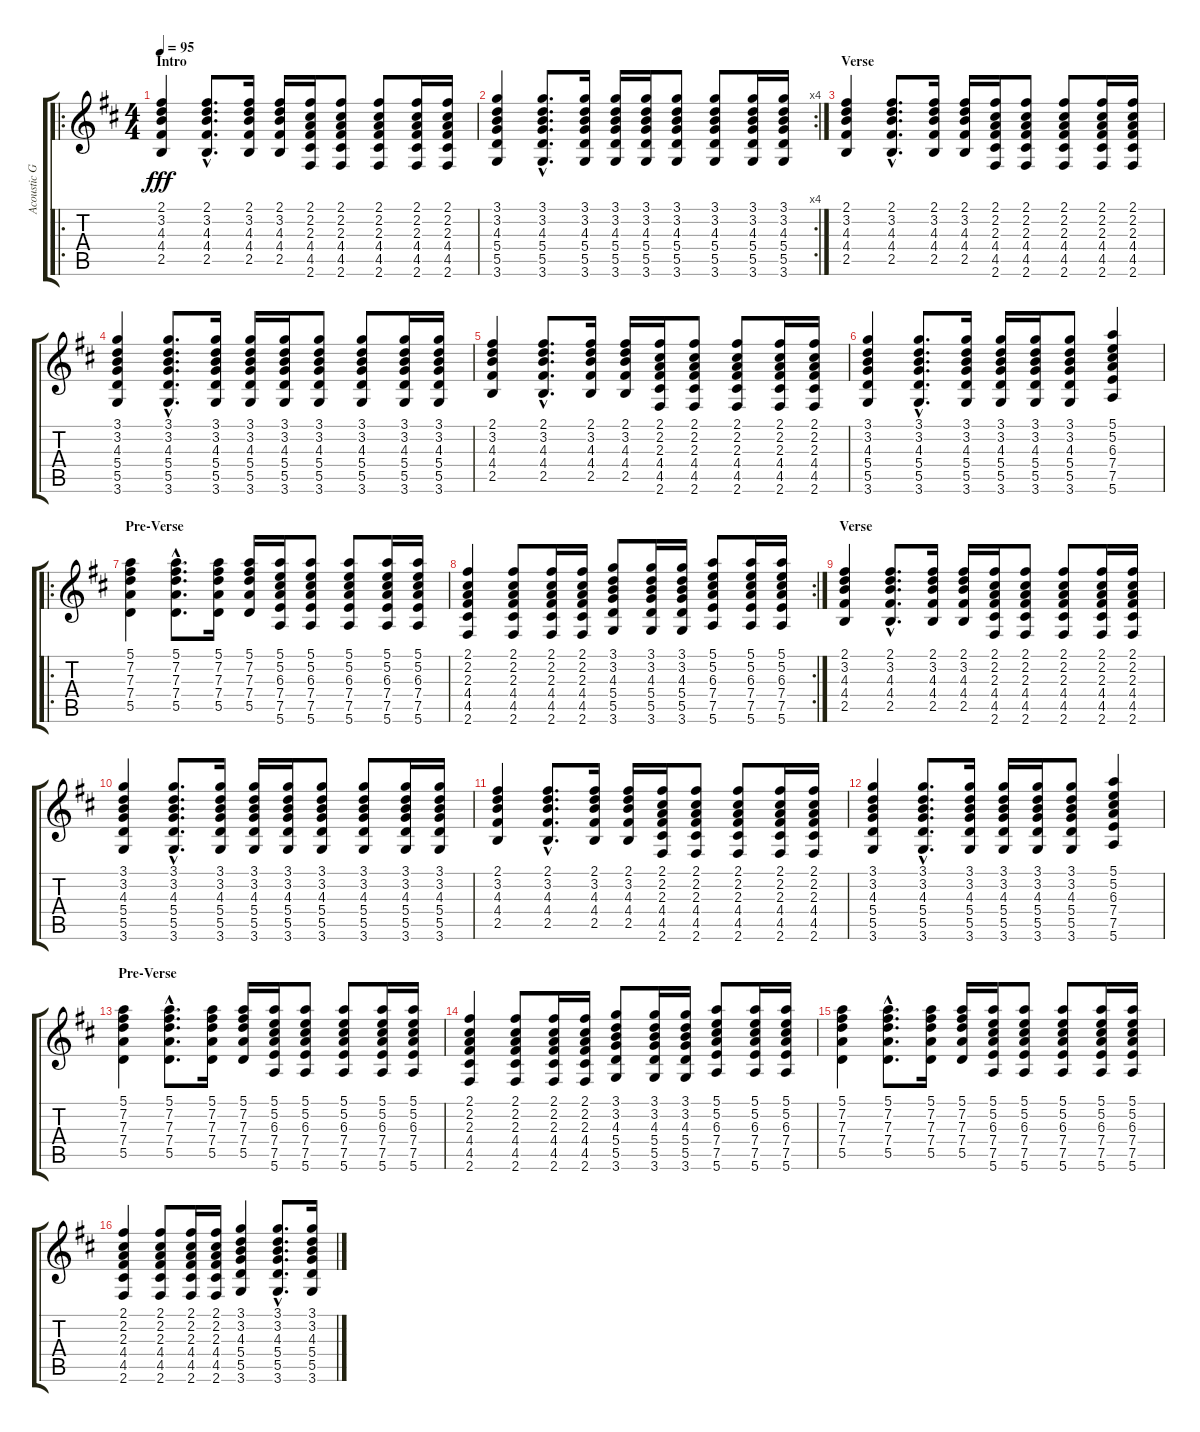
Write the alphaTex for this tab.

\track ("Acoustic Guitar" "Acoustic G") {instrument acousticguitarsteel}
\staff {score tabs}
\tuning (E4 B3 G3 D3 A2 E2) {hide}
\ro
\ts (4 4)
\section ("" "Intro")
\tempo 95
\clef g2
\ks d
(2.1 3.2 4.3 4.4 2.5).4{dy fff instrument acousticguitarsteel} (2.1{hac} 3.2{hac} 4.3{hac} 4.4{hac} 2.5{hac}).8{d} (2.1 3.2 4.3 4.4 2.5).16 (2.1 3.2 4.3 4.4 2.5).16 (2.1 2.2 2.3 4.4 4.5 2.6).16 (2.1 2.2 2.3 4.4 4.5 2.6).8 (2.1 2.2 2.3 4.4 4.5 2.6).8 (2.1 2.2 2.3 4.4 4.5 2.6).16 (2.1 2.2 2.3 4.4 4.5 2.6).16 |
\rc 4
(3.1 3.2 4.3 5.4 5.5 3.6).4 (3.1{hac} 3.2{hac} 4.3{hac} 5.4{hac} 5.5{hac} 3.6{hac}).8{d} (3.1 3.2 4.3 5.4 5.5 3.6).16 (3.1 3.2 4.3 5.4 5.5 3.6).16 (3.1 3.2 4.3 5.4 5.5 3.6).16 (3.1 3.2 4.3 5.4 5.5 3.6).8 (3.1 3.2 4.3 5.4 5.5 3.6).8 (3.1 3.2 4.3 5.4 5.5 3.6).16 (3.1 3.2 4.3 5.4 5.5 3.6).16 |
\section ("" "Verse")
(2.1 3.2 4.3 4.4 2.5).4 (2.1{hac} 3.2{hac} 4.3{hac} 4.4{hac} 2.5{hac}).8{d} (2.1 3.2 4.3 4.4 2.5).16 (2.1 3.2 4.3 4.4 2.5).16 (2.1 2.2 2.3 4.4 4.5 2.6).16 (2.1 2.2 2.3 4.4 4.5 2.6).8 (2.1 2.2 2.3 4.4 4.5 2.6).8 (2.1 2.2 2.3 4.4 4.5 2.6).16 (2.1 2.2 2.3 4.4 4.5 2.6).16 |
(3.1 3.2 4.3 5.4 5.5 3.6).4 (3.1{hac} 3.2{hac} 4.3{hac} 5.4{hac} 5.5{hac} 3.6{hac}).8{d} (3.1 3.2 4.3 5.4 5.5 3.6).16 (3.1 3.2 4.3 5.4 5.5 3.6).16 (3.1 3.2 4.3 5.4 5.5 3.6).16 (3.1 3.2 4.3 5.4 5.5 3.6).8 (3.1 3.2 4.3 5.4 5.5 3.6).8 (3.1 3.2 4.3 5.4 5.5 3.6).16 (3.1 3.2 4.3 5.4 5.5 3.6).16 |
(2.1 3.2 4.3 4.4 2.5).4 (2.1{hac} 3.2{hac} 4.3{hac} 4.4{hac} 2.5{hac}).8{d} (2.1 3.2 4.3 4.4 2.5).16 (2.1 3.2 4.3 4.4 2.5).16 (2.1 2.2 2.3 4.4 4.5 2.6).16 (2.1 2.2 2.3 4.4 4.5 2.6).8 (2.1 2.2 2.3 4.4 4.5 2.6).8 (2.1 2.2 2.3 4.4 4.5 2.6).16 (2.1 2.2 2.3 4.4 4.5 2.6).16 |
(3.1 3.2 4.3 5.4 5.5 3.6).4 (3.1{hac} 3.2{hac} 4.3{hac} 5.4{hac} 5.5{hac} 3.6{hac}).8{d} (3.1 3.2 4.3 5.4 5.5 3.6).16 (3.1 3.2 4.3 5.4 5.5 3.6).16 (3.1 3.2 4.3 5.4 5.5 3.6).16 (3.1 3.2 4.3 5.4 5.5 3.6).8 (5.1 5.2 6.3 7.4 7.5 5.6).4 |
\ro
\section ("" "Pre-Verse")
(5.1 7.2 7.3 7.4 5.5).4 (5.1{hac} 7.2{hac} 7.3{hac} 7.4{hac} 5.5{hac}).8{d} (5.1 7.2 7.3 7.4 5.5).16 (5.1 7.2 7.3 7.4 5.5).16 (5.1 5.2 6.3 7.4 7.5 5.6).16 (5.1 5.2 6.3 7.4 7.5 5.6).8 (5.1 5.2 6.3 7.4 7.5 5.6).8 (5.1 5.2 6.3 7.4 7.5 5.6).16 (5.1 5.2 6.3 7.4 7.5 5.6).16 |
\rc 2
(2.1 2.2 2.3 4.4 4.5 2.6).4 (2.1 2.2 2.3 4.4 4.5 2.6).8 (2.1 2.2 2.3 4.4 4.5 2.6).16 (2.1 2.2 2.3 4.4 4.5 2.6).16 (3.1 3.2 4.3 5.4 5.5 3.6).8 (3.1 3.2 4.3 5.4 5.5 3.6).16 (3.1 3.2 4.3 5.4 5.5 3.6).16 (5.1 5.2 6.3 7.4 7.5 5.6).8 (5.1 5.2 6.3 7.4 7.5 5.6).16 (5.1 5.2 6.3 7.4 7.5 5.6).16 |
\section ("" "Verse")
(2.1 3.2 4.3 4.4 2.5).4 (2.1{hac} 3.2{hac} 4.3{hac} 4.4{hac} 2.5{hac}).8{d} (2.1 3.2 4.3 4.4 2.5).16 (2.1 3.2 4.3 4.4 2.5).16 (2.1 2.2 2.3 4.4 4.5 2.6).16 (2.1 2.2 2.3 4.4 4.5 2.6).8 (2.1 2.2 2.3 4.4 4.5 2.6).8 (2.1 2.2 2.3 4.4 4.5 2.6).16 (2.1 2.2 2.3 4.4 4.5 2.6).16 |
(3.1 3.2 4.3 5.4 5.5 3.6).4 (3.1{hac} 3.2{hac} 4.3{hac} 5.4{hac} 5.5{hac} 3.6{hac}).8{d} (3.1 3.2 4.3 5.4 5.5 3.6).16 (3.1 3.2 4.3 5.4 5.5 3.6).16 (3.1 3.2 4.3 5.4 5.5 3.6).16 (3.1 3.2 4.3 5.4 5.5 3.6).8 (3.1 3.2 4.3 5.4 5.5 3.6).8 (3.1 3.2 4.3 5.4 5.5 3.6).16 (3.1 3.2 4.3 5.4 5.5 3.6).16 |
(2.1 3.2 4.3 4.4 2.5).4 (2.1{hac} 3.2{hac} 4.3{hac} 4.4{hac} 2.5{hac}).8{d} (2.1 3.2 4.3 4.4 2.5).16 (2.1 3.2 4.3 4.4 2.5).16 (2.1 2.2 2.3 4.4 4.5 2.6).16 (2.1 2.2 2.3 4.4 4.5 2.6).8 (2.1 2.2 2.3 4.4 4.5 2.6).8 (2.1 2.2 2.3 4.4 4.5 2.6).16 (2.1 2.2 2.3 4.4 4.5 2.6).16 |
(3.1 3.2 4.3 5.4 5.5 3.6).4 (3.1{hac} 3.2{hac} 4.3{hac} 5.4{hac} 5.5{hac} 3.6{hac}).8{d} (3.1 3.2 4.3 5.4 5.5 3.6).16 (3.1 3.2 4.3 5.4 5.5 3.6).16 (3.1 3.2 4.3 5.4 5.5 3.6).16 (3.1 3.2 4.3 5.4 5.5 3.6).8 (5.1 5.2 6.3 7.4 7.5 5.6).4 |
\section ("" "Pre-Verse")
(5.1 7.2 7.3 7.4 5.5).4 (5.1{hac} 7.2{hac} 7.3{hac} 7.4{hac} 5.5{hac}).8{d} (5.1 7.2 7.3 7.4 5.5).16 (5.1 7.2 7.3 7.4 5.5).16 (5.1 5.2 6.3 7.4 7.5 5.6).16 (5.1 5.2 6.3 7.4 7.5 5.6).8 (5.1 5.2 6.3 7.4 7.5 5.6).8 (5.1 5.2 6.3 7.4 7.5 5.6).16 (5.1 5.2 6.3 7.4 7.5 5.6).16 |
(2.1 2.2 2.3 4.4 4.5 2.6).4 (2.1 2.2 2.3 4.4 4.5 2.6).8 (2.1 2.2 2.3 4.4 4.5 2.6).16 (2.1 2.2 2.3 4.4 4.5 2.6).16 (3.1 3.2 4.3 5.4 5.5 3.6).8 (3.1 3.2 4.3 5.4 5.5 3.6).16 (3.1 3.2 4.3 5.4 5.5 3.6).16 (5.1 5.2 6.3 7.4 7.5 5.6).8 (5.1 5.2 6.3 7.4 7.5 5.6).16 (5.1 5.2 6.3 7.4 7.5 5.6).16 |
(5.1 7.2 7.3 7.4 5.5).4 (5.1{hac} 7.2{hac} 7.3{hac} 7.4{hac} 5.5{hac}).8{d} (5.1 7.2 7.3 7.4 5.5).16 (5.1 7.2 7.3 7.4 5.5).16 (5.1 5.2 6.3 7.4 7.5 5.6).16 (5.1 5.2 6.3 7.4 7.5 5.6).8 (5.1 5.2 6.3 7.4 7.5 5.6).8 (5.1 5.2 6.3 7.4 7.5 5.6).16 (5.1 5.2 6.3 7.4 7.5 5.6).16 |
(2.1 2.2 2.3 4.4 4.5 2.6).4 (2.1 2.2 2.3 4.4 4.5 2.6).8 (2.1 2.2 2.3 4.4 4.5 2.6).16 (2.1 2.2 2.3 4.4 4.5 2.6).16 (3.1 3.2 4.3 5.4 5.5 3.6).4 (3.1{hac} 3.2{hac} 4.3{hac} 5.4{hac} 5.5{hac} 3.6{hac}).8{d} (3.1 3.2 4.3 5.4 5.5 3.6).16
